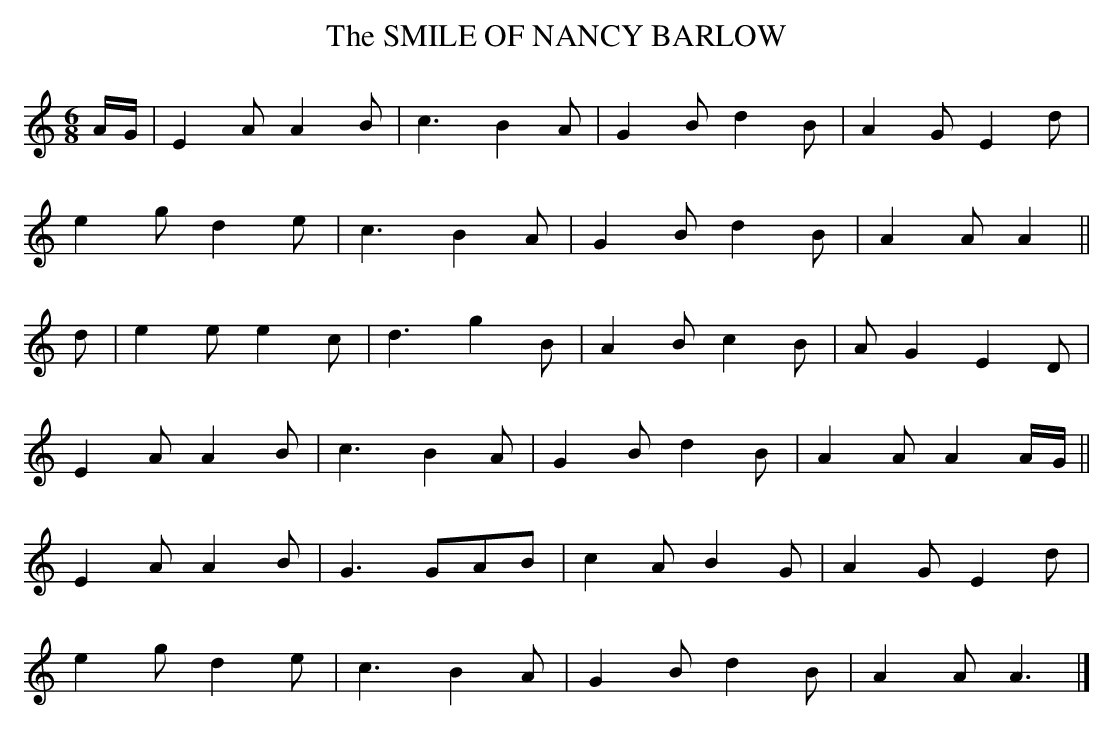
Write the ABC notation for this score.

X:1
T:SMILE OF NANCY BARLOW, The
Y:"lively"
M:6/8
L:1/8
K:Am % source key = Gm
A/G/|E2A A2B|c3 B2A|G2B d2B|A2G E2d|
e2g d2e|c3B2A|G2B d2B|A2A A2||
d|e2e e2c|d3 g2B|A2B c2B|AG2 E2D|
E2A A2B|c3 B2A|G2B d2B|A2A A2A/G/||
E2A A2B|G3 GAB|c2A B2G|A2G E2d|
e2g d2e|c3 B2A|G2B d2B|A2A A3|]
